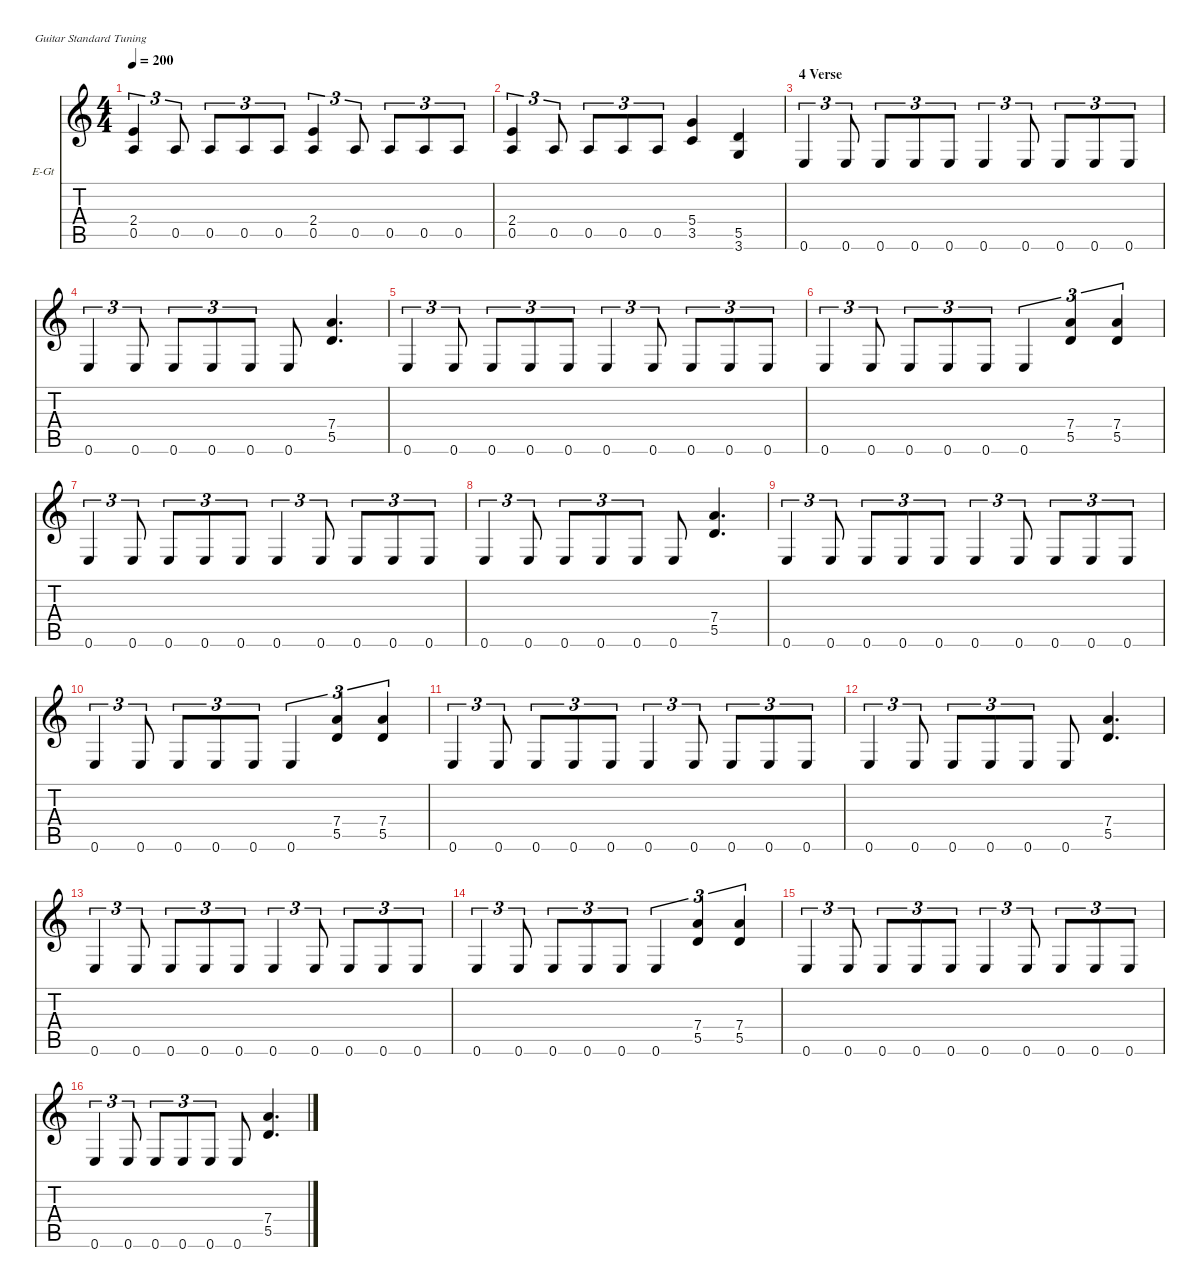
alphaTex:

\hideDynamics
\bracketExtendMode nobrackets
\firstSystemTrackNameOrientation horizontal
\otherSystemsTrackNameOrientation horizontal
\track ("Guitar 1" "E-Gt") {instrument distortionguitar}
\staff {score tabs}
\tuning (E4 B3 G3 D3 A2 E2)
\ts (4 4)
\tempo 200
\clef g2
\ks c
(2.4 0.5).4{tu (3 2) dy f beam Up} 0.5.8{tu (3 2) beam Up} 0.5.8{tu (3 2) beam Up} 0.5.8{tu (3 2) beam Up} 0.5.8{tu (3 2) beam Up} (2.4 0.5).4{tu (3 2) beam Up} 0.5.8{tu (3 2) beam Up} 0.5.8{tu (3 2) beam Up} 0.5.8{tu (3 2) beam Up} 0.5.8{tu (3 2) beam Up} |
(2.4 0.5).4{tu (3 2) beam Up} 0.5.8{tu (3 2) beam Up} 0.5.8{tu (3 2) beam Up} 0.5.8{tu (3 2) beam Up} 0.5.8{tu (3 2) beam Up} (5.4 3.5).4{beam Up} (5.5 3.6).4{beam Up} |
\section ("" "4 Verse")
0.6.4{tu (3 2) beam Up} 0.6.8{tu (3 2) beam Up} 0.6.8{tu (3 2) beam Up} 0.6.8{tu (3 2) beam Up} 0.6.8{tu (3 2) beam Up} 0.6.4{tu (3 2) beam Up} 0.6.8{tu (3 2) beam Up} 0.6.8{tu (3 2) beam Up} 0.6.8{tu (3 2) beam Up} 0.6.8{tu (3 2) beam Up} |
0.6.4{tu (3 2) beam Up} 0.6.8{tu (3 2) beam Up} 0.6.8{tu (3 2) beam Up} 0.6.8{tu (3 2) beam Up} 0.6.8{tu (3 2) beam Up} 0.6.8{beam Up} (7.4 5.5).4{d beam Up} |
0.6.4{tu (3 2) beam Up} 0.6.8{tu (3 2) beam Up} 0.6.8{tu (3 2) beam Up} 0.6.8{tu (3 2) beam Up} 0.6.8{tu (3 2) beam Up} 0.6.4{tu (3 2) beam Up} 0.6.8{tu (3 2) beam Up} 0.6.8{tu (3 2) beam Up} 0.6.8{tu (3 2) beam Up} 0.6.8{tu (3 2) beam Up} |
0.6.4{tu (3 2) beam Up} 0.6.8{tu (3 2) beam Up} 0.6.8{tu (3 2) beam Up} 0.6.8{tu (3 2) beam Up} 0.6.8{tu (3 2) beam Up} 0.6.4{tu (3 2) beam Up} (7.4 5.5).4{tu (3 2) beam Up} (7.4 5.5).4{tu (3 2) beam Up} |
0.6.4{tu (3 2) beam Up} 0.6.8{tu (3 2) beam Up} 0.6.8{tu (3 2) beam Up} 0.6.8{tu (3 2) beam Up} 0.6.8{tu (3 2) beam Up} 0.6.4{tu (3 2) beam Up} 0.6.8{tu (3 2) beam Up} 0.6.8{tu (3 2) beam Up} 0.6.8{tu (3 2) beam Up} 0.6.8{tu (3 2) beam Up} |
0.6.4{tu (3 2) beam Up} 0.6.8{tu (3 2) beam Up} 0.6.8{tu (3 2) beam Up} 0.6.8{tu (3 2) beam Up} 0.6.8{tu (3 2) beam Up} 0.6.8{beam Up} (7.4 5.5).4{d beam Up} |
0.6.4{tu (3 2) beam Up} 0.6.8{tu (3 2) beam Up} 0.6.8{tu (3 2) beam Up} 0.6.8{tu (3 2) beam Up} 0.6.8{tu (3 2) beam Up} 0.6.4{tu (3 2) beam Up} 0.6.8{tu (3 2) beam Up} 0.6.8{tu (3 2) beam Up} 0.6.8{tu (3 2) beam Up} 0.6.8{tu (3 2) beam Up} |
0.6.4{tu (3 2) beam Up} 0.6.8{tu (3 2) beam Up} 0.6.8{tu (3 2) beam Up} 0.6.8{tu (3 2) beam Up} 0.6.8{tu (3 2) beam Up} 0.6.4{tu (3 2) beam Up} (7.4 5.5).4{tu (3 2) beam Up} (7.4 5.5).4{tu (3 2) beam Up} |
0.6.4{tu (3 2) beam Up} 0.6.8{tu (3 2) beam Up} 0.6.8{tu (3 2) beam Up} 0.6.8{tu (3 2) beam Up} 0.6.8{tu (3 2) beam Up} 0.6.4{tu (3 2) beam Up} 0.6.8{tu (3 2) beam Up} 0.6.8{tu (3 2) beam Up} 0.6.8{tu (3 2) beam Up} 0.6.8{tu (3 2) beam Up} |
0.6.4{tu (3 2) beam Up} 0.6.8{tu (3 2) beam Up} 0.6.8{tu (3 2) beam Up} 0.6.8{tu (3 2) beam Up} 0.6.8{tu (3 2) beam Up} 0.6.8{beam Up} (7.4 5.5).4{d beam Up} |
0.6.4{tu (3 2) beam Up} 0.6.8{tu (3 2) beam Up} 0.6.8{tu (3 2) beam Up} 0.6.8{tu (3 2) beam Up} 0.6.8{tu (3 2) beam Up} 0.6.4{tu (3 2) beam Up} 0.6.8{tu (3 2) beam Up} 0.6.8{tu (3 2) beam Up} 0.6.8{tu (3 2) beam Up} 0.6.8{tu (3 2) beam Up} |
0.6.4{tu (3 2) beam Up} 0.6.8{tu (3 2) beam Up} 0.6.8{tu (3 2) beam Up} 0.6.8{tu (3 2) beam Up} 0.6.8{tu (3 2) beam Up} 0.6.4{tu (3 2) beam Up} (7.4 5.5).4{tu (3 2) beam Up} (7.4 5.5).4{tu (3 2) beam Up} |
0.6.4{tu (3 2) beam Up} 0.6.8{tu (3 2) beam Up} 0.6.8{tu (3 2) beam Up} 0.6.8{tu (3 2) beam Up} 0.6.8{tu (3 2) beam Up} 0.6.4{tu (3 2) beam Up} 0.6.8{tu (3 2) beam Up} 0.6.8{tu (3 2) beam Up} 0.6.8{tu (3 2) beam Up} 0.6.8{tu (3 2) beam Up} |
0.6.4{tu (3 2) beam Up} 0.6.8{tu (3 2) beam Up} 0.6.8{tu (3 2) beam Up} 0.6.8{tu (3 2) beam Up} 0.6.8{tu (3 2) beam Up} 0.6.8{beam Up} (7.4 5.5).4{d beam Up}
